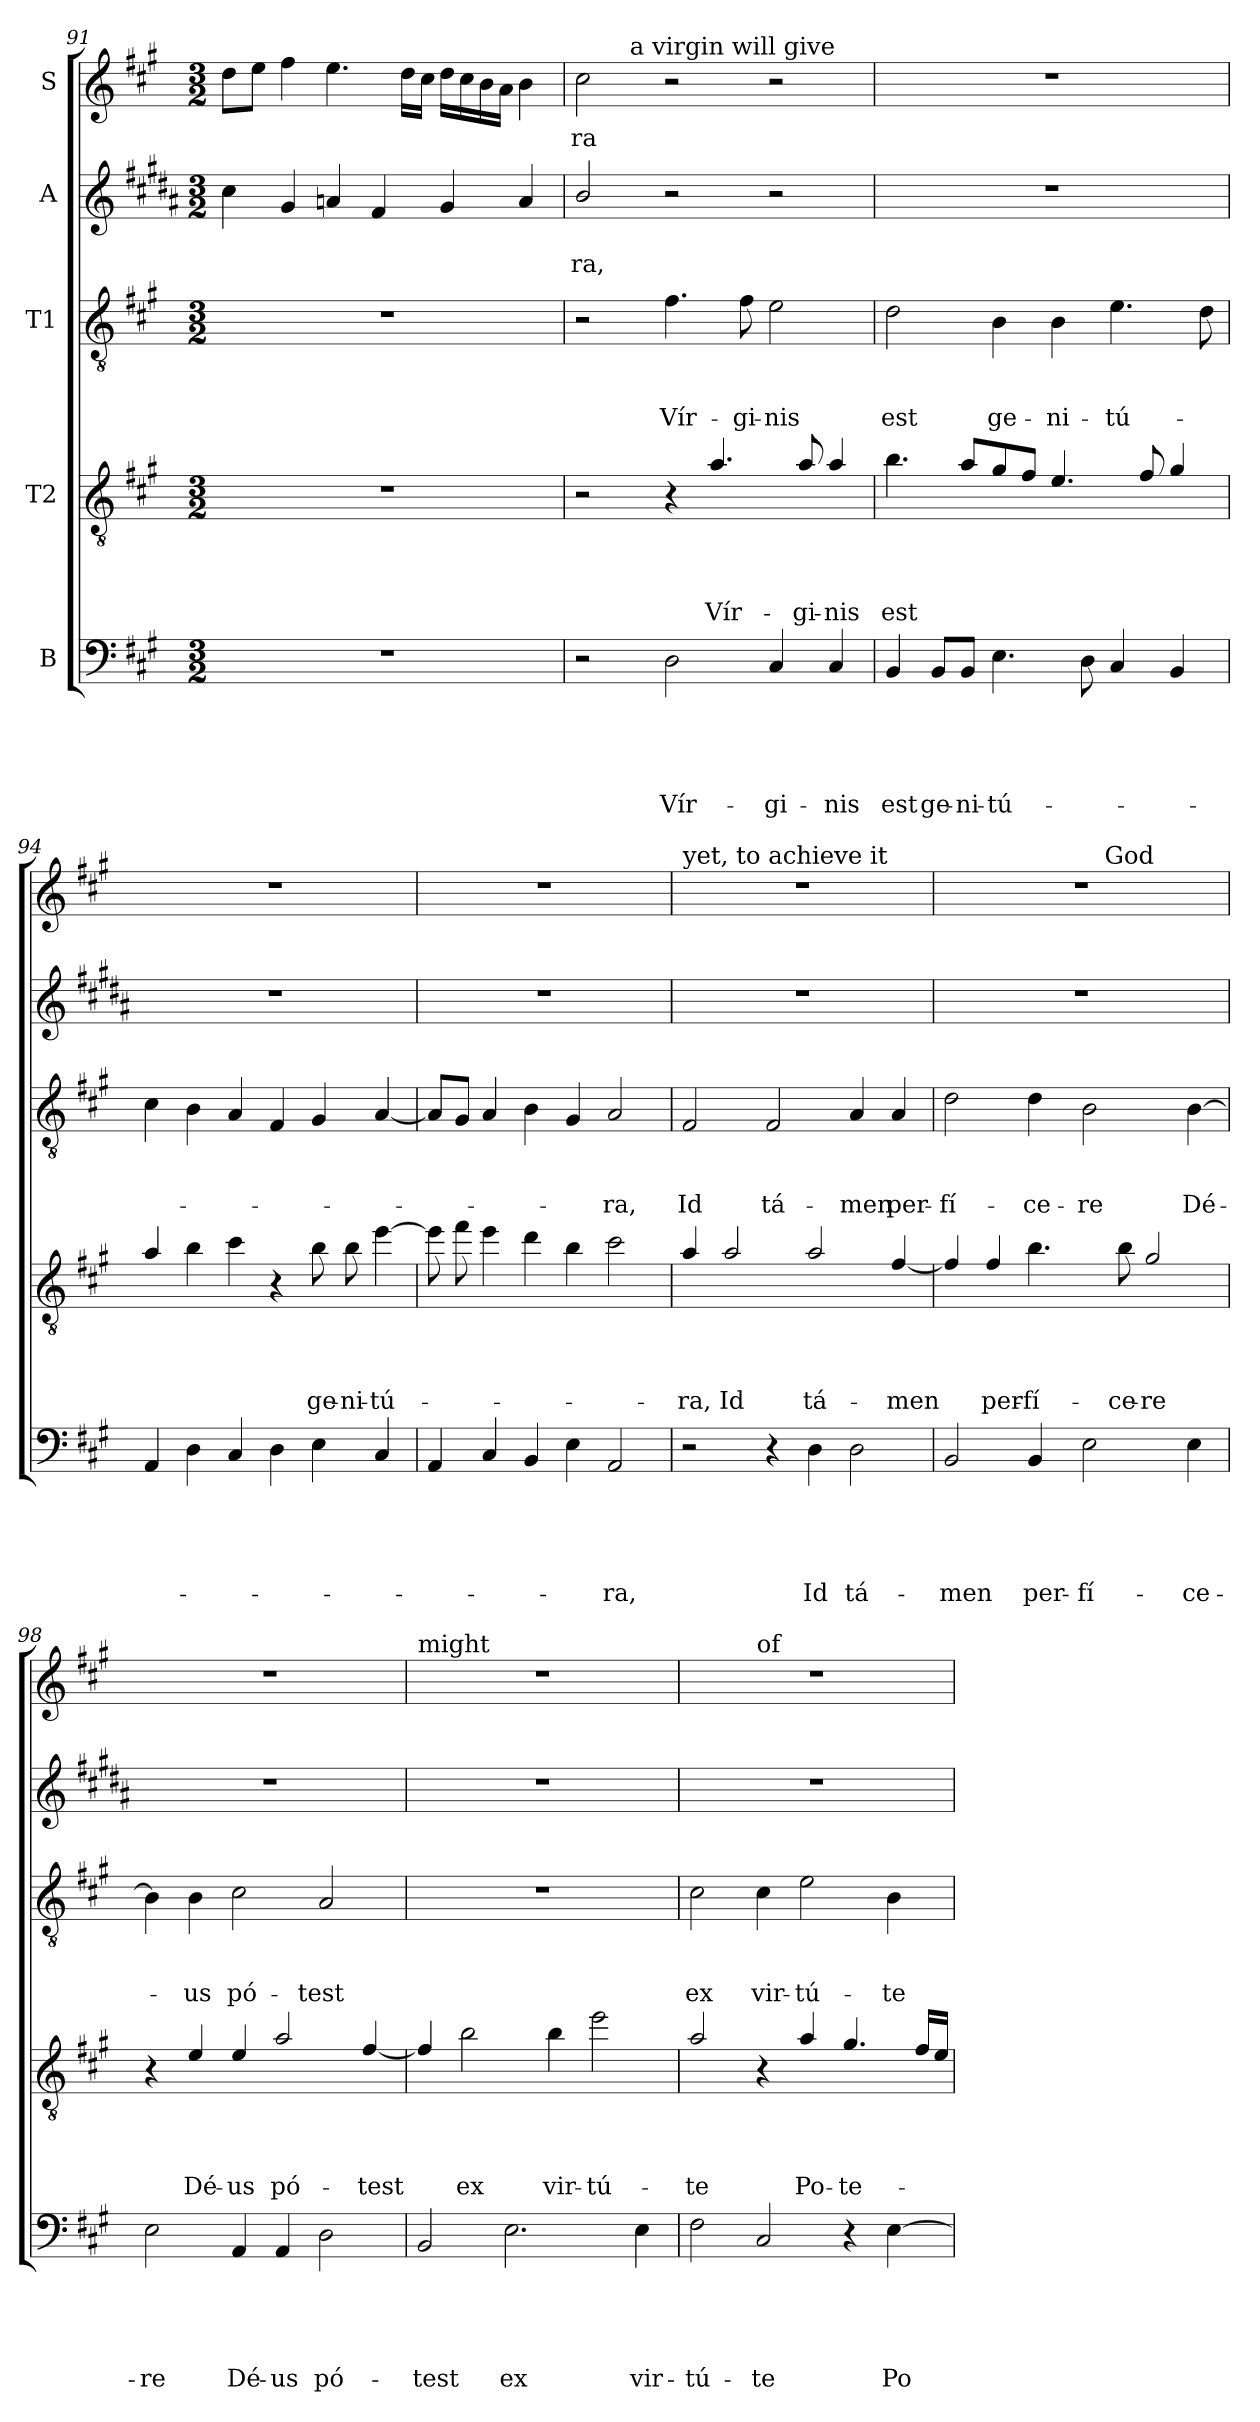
**kern	**text	**text	**text	**text	**text	**kern	**text	**text	**text	**text	**kern	**text	**text	**text	**kern	**text	**text	**kern	**text
*part5	*part5	*part5	*part5	*part5	*part5	*part4	*part4	*part4	*part4	*part4	*part3	*part3	*part3	*part3	*part2	*part2	*part2	*part1	*part1
*staff5	*staff5	*staff5	*staff5	*staff5	*staff5	*staff4	*staff4	*staff4	*staff4	*staff4	*staff3	*staff3	*staff3	*staff3	*staff2	*staff2	*staff2	*staff1	*staff1
*I"B	*	*	*	*	*	*I"T2	*	*	*	*	*I"T1	*	*	*	*I"A	*	*	*I"S	*
*clefF4	*	*	*	*	*	*clefGv2	*	*	*	*	*clefGv2	*	*	*	*clefG2	*	*	*clefG2	*
*	*	*	*	*	*	*ITrd8c14	*	*	*	*	*	*	*	*	*ITrd1c2	*	*	*	*
*k[f#c#g#]	*	*	*	*	*	*k[f#c#g#]	*	*	*	*	*k[f#c#g#]	*	*	*	*k[f#c#g#]	*	*	*k[f#c#g#]	*
*A:	*	*	*	*	*	*A:	*	*	*	*	*A:	*	*	*	*A:	*	*	*A:	*
*M3/2	*	*	*	*	*	*M3/2	*	*	*	*	*M3/2	*	*	*	*M3/2	*	*	*M3/2	*
=91	=91	=91	=91	=91	=91	=91	=91	=91	=91	=91	=91	=91	=91	=91	=91	=91	=91	=91	=91
1.r	.	.	.	.	.	1.r	.	.	.	.	1.r	.	.	.	4b\	.	.	8dd\L	.
.	.	.	.	.	.	.	.	.	.	.	.	.	.	.	.	.	.	8ee\J	.
.	.	.	.	.	.	.	.	.	.	.	.	.	.	.	4f#/	.	.	4ff#\	.
.	.	.	.	.	.	.	.	.	.	.	.	.	.	.	4g/	.	.	4.ee\	.
.	.	.	.	.	.	.	.	.	.	.	.	.	.	.	4e/	.	.	.	.
.	.	.	.	.	.	.	.	.	.	.	.	.	.	.	.	.	.	16dd\LL	.
.	.	.	.	.	.	.	.	.	.	.	.	.	.	.	.	.	.	16cc#\JJ	.
.	.	.	.	.	.	.	.	.	.	.	.	.	.	.	4f#/	.	.	16dd\LL	.
.	.	.	.	.	.	.	.	.	.	.	.	.	.	.	.	.	.	16cc#\	.
.	.	.	.	.	.	.	.	.	.	.	.	.	.	.	.	.	.	16b\	.
.	.	.	.	.	.	.	.	.	.	.	.	.	.	.	.	.	.	16a\JJ	.
.	.	.	.	.	.	.	.	.	.	.	.	.	.	.	4g/	.	.	4b\	.
=92	=92	=92	=92	=92	=92	=92	=92	=92	=92	=92	=92	=92	=92	=92	=92	=92	=92	=92	=92
!	!	!	!	!	!	!	!	!	!	!	!	!	!	!	!	!	!LO:LY:b	!	!LO:LY:b
*	*	*	*	*	*	*	*	*	*	*	*	*	*	*	*	*	*	*^	*
2r	.	.	.	.	.	2r	.	.	.	.	2r	.	.	.	2a/	.	-ra,	2cc#\	3ryy	-ra
!	!	!	!	!	!	!	!	!	!	!	!	!	!	!	!	!	!	!	!LO:TX:a:t=a virgin will give	!
.	.	.	.	.	.	.	.	.	.	.	.	.	.	.	.	.	.	.	3%2..ryy	.
!	!	!	!	!	!LO:LY:b	!	!	!	!	!	!	!	!	!LO:LY:b	!	!	!	!	!	!
2D\	.	.	.	.	Vír-	4r	.	.	.	.	4.f#\	.	.	Vír-	2r	.	.	2r	.	.
!	!	!	!	!	!	!	!	!	!	!LO:LY:b	!	!	!	!	!	!	!	!	!	!
.	.	.	.	.	.	4.A/	.	.	.	Vír-	.	.	.	.	.	.	.	.	.	.
!	!	!	!	!	!	!	!	!	!	!	!	!	!	!LO:LY:b	!	!	!	!	!	!
.	.	.	.	.	.	.	.	.	.	.	8f#\	.	.	-gi-	.	.	.	.	.	.
!	!	!	!	!	!LO:LY:b	!	!	!	!	!	!	!	!	!LO:LY:b	!	!	!	!	!	!
4C#/	.	.	.	.	-gi-	.	.	.	.	.	2e\	.	.	-nis	2r	.	.	2r	.	.
!	!	!	!	!	!	!	!	!	!	!LO:LY:b	!	!	!	!	!	!	!	!	!	!
.	.	.	.	.	.	8A/	.	.	.	-gi-	.	.	.	.	.	.	.	.	.	.
!	!	!	!	!	!LO:LY:b	!	!	!	!	!LO:LY:b	!	!	!	!	!	!	!	!	!	!
4C#/	.	.	.	.	-nis	4A/	.	.	.	-nis	.	.	.	.	.	.	.	.	.	.
!!LO:LB:g=z
=93	=93	=93	=93	=93	=93	=93	=93	=93	=93	=93	=93	=93	=93	=93	=93	=93	=93	=93	=93	=93
!	!	!	!	!	!	!	!	!	!	!	!	!	!	!	!	!	!	!LO:TX:a:t=birth,	!	!
!	!	!	!	!	!LO:LY:b	!	!	!	!	!LO:LY:b	!	!	!	!LO:LY:b	!	!	!	!	!	!
*	*	*	*	*	*	*	*	*	*	*	*	*	*	*	*	*	*	*v	*v	*
4BB/	.	.	.	.	est	4.B\	.	.	.	est	2d\	.	.	est	1.r	.	.	1.r	.
!	!	!	!	!	!LO:LY:b	!	!	!	!	!	!	!	!	!	!	!	!	!	!
8BB/L	.	.	.	.	ge-	.	.	.	.	.	.	.	.	.	.	.	.	.	.
!	!	!	!	!	!LO:LY:b	!	!	!	!	!	!	!	!	!	!	!	!	!	!
8BB/J	.	.	.	.	-ni-	8A/L	.	.	.	.	.	.	.	.	.	.	.	.	.
!	!	!	!	!	!LO:LY:b	!	!	!	!	!	!	!	!	!LO:LY:b	!	!	!	!	!
4.E\	.	.	.	.	-tú-	8G#/	.	.	.	.	4B\	.	.	ge-	.	.	.	.	.
.	.	.	.	.	.	8F#/J	.	.	.	.	.	.	.	.	.	.	.	.	.
!	!	!	!	!	!	!	!	!	!	!	!	!	!	!LO:LY:b	!	!	!	!	!
.	.	.	.	.	.	4.E/	.	.	.	.	4B\	.	.	-ni-	.	.	.	.	.
8D\	.	.	.	.	.	.	.	.	.	.	.	.	.	.	.	.	.	.	.
!	!	!	!	!	!	!	!	!	!	!	!	!	!	!LO:LY:b	!	!	!	!	!
4C#/	.	.	.	.	.	.	.	.	.	.	4.e\	.	.	-tú-	.	.	.	.	.
.	.	.	.	.	.	8F#/	.	.	.	.	.	.	.	.	.	.	.	.	.
4BB/	.	.	.	.	.	4G#/	.	.	.	.	.	.	.	.	.	.	.	.	.
.	.	.	.	.	.	.	.	.	.	.	8d\	.	.	.	.	.	.	.	.
=94	=94	=94	=94	=94	=94	=94	=94	=94	=94	=94	=94	=94	=94	=94	=94	=94	=94	=94	=94
4AA/	.	.	.	.	.	4A/	.	.	.	.	4c#\	.	.	.	1.r	.	.	1.r	.
4D\	.	.	.	.	.	4B\	.	.	.	.	4B\	.	.	.	.	.	.	.	.
4C#/	.	.	.	.	.	4c#\	.	.	.	.	4A/	.	.	.	.	.	.	.	.
4D\	.	.	.	.	.	4r	.	.	.	.	4F#/	.	.	.	.	.	.	.	.
!	!	!	!	!	!	!	!	!	!	!LO:LY:b	!	!	!	!	!	!	!	!	!
4E\	.	.	.	.	.	8B\	.	.	.	ge-	4G#/	.	.	.	.	.	.	.	.
!	!	!	!	!	!	!	!	!	!	!LO:LY:b	!	!	!	!	!	!	!	!	!
.	.	.	.	.	.	8B\	.	.	.	-ni-	.	.	.	.	.	.	.	.	.
!	!	!	!	!	!	!	!	!	!	!LO:LY:b	!	!	!	!	!	!	!	!	!
4C#/	.	.	.	.	.	[4e\	.	.	.	-tú-	[4A/	.	.	.	.	.	.	.	.
=95	=95	=95	=95	=95	=95	=95	=95	=95	=95	=95	=95	=95	=95	=95	=95	=95	=95	=95	=95
4AA/	.	.	.	.	.	8e\]	.	.	.	.	8A/L]	.	.	.	1.r	.	.	1.r	.
.	.	.	.	.	.	8f#\	.	.	.	.	8G#/J	.	.	.	.	.	.	.	.
4C#/	.	.	.	.	.	4e\	.	.	.	.	4A/	.	.	.	.	.	.	.	.
4BB/	.	.	.	.	.	4d\	.	.	.	.	4B\	.	.	.	.	.	.	.	.
4E\	.	.	.	.	.	4B\	.	.	.	.	4G#/	.	.	.	.	.	.	.	.
!	!	!	!	!	!LO:LY:b	!	!	!	!	!	!	!	!	!LO:LY:b	!	!	!	!	!
2AA/	.	.	.	.	-ra,	2c#\	.	.	.	.	2A/	.	.	-ra,	.	.	.	.	.
!!LO:PB:g=z
=96	=96	=96	=96	=96	=96	=96	=96	=96	=96	=96	=96	=96	=96	=96	=96	=96	=96	=96	=96
!	!	!	!	!	!	!	!	!	!	!	!	!	!	!	!	!	!	!LO:TX:a:t=yet, to achieve it	!
!	!	!	!	!	!	!	!	!	!	!LO:LY:b	!	!	!	!LO:LY:b	!	!	!	!	!
2r	.	.	.	.	.	4A/	.	.	.	-ra,	2F#/	.	.	Id	1.r	.	.	1.r	.
!	!	!	!	!	!	!	!	!	!	!LO:LY:b	!	!	!	!	!	!	!	!	!
.	.	.	.	.	.	2A/	.	.	.	Id	.	.	.	.	.	.	.	.	.
!	!	!	!	!	!	!	!	!	!	!	!	!	!	!LO:LY:b	!	!	!	!	!
4r	.	.	.	.	.	.	.	.	.	.	2F#/	.	.	tá-	.	.	.	.	.
!	!	!	!	!	!LO:LY:b	!	!	!	!	!LO:LY:b	!	!	!	!	!	!	!	!	!
4D\	.	.	.	.	Id	2A/	.	.	.	tá-	.	.	.	.	.	.	.	.	.
!	!	!	!	!	!LO:LY:b	!	!	!	!	!	!	!	!	!LO:LY:b	!	!	!	!	!
2D\	.	.	.	.	tá-	.	.	.	.	.	4A/	.	.	-men	.	.	.	.	.
!	!	!	!	!	!	!	!	!	!	!LO:LY:b	!	!	!	!LO:LY:b	!	!	!	!	!
.	.	.	.	.	.	[4F#/	.	.	.	-men	4A/	.	.	per-	.	.	.	.	.
=97	=97	=97	=97	=97	=97	=97	=97	=97	=97	=97	=97	=97	=97	=97	=97	=97	=97	=97	=97
!	!	!	!	!	!LO:LY:b	!	!	!	!	!	!	!	!	!LO:LY:b	!	!	!	!	!
*	*	*	*	*	*	*	*	*	*	*	*	*	*	*	*	*	*	*^	*
2BB/	.	.	.	.	-men	4F#/]	.	.	.	.	2d\	.	.	-fí-	1.r	.	.	1.r	3%2ryy	.
!	!	!	!	!	!	!	!	!	!	!LO:LY:b	!	!	!	!	!	!	!	!	!	!
.	.	.	.	.	.	4F#/	.	.	.	per-	.	.	.	.	.	.	.	.	.	.
!	!	!	!	!	!LO:LY:b	!	!	!	!	!LO:LY:b	!	!	!	!LO:LY:b	!	!	!	!	!	!
4BB/	.	.	.	.	per-	4.B\	.	.	.	-fí-	4d\	.	.	-ce-	.	.	.	.	.	.
.	.	.	.	.	.	.	.	.	.	.	.	.	.	.	.	.	.	.	6ryy	.
!	!	!	!	!	!LO:LY:b	!	!	!	!	!	!	!	!	!LO:LY:b	!	!	!	!	!	!
2E\	.	.	.	.	-fí-	.	.	.	.	.	2B\	.	.	-re	.	.	.	.	.	.
!	!	!	!	!	!	!	!	!	!	!	!	!	!	!	!	!	!	!	!LO:TX:a:t=God	!
.	.	.	.	.	.	.	.	.	.	.	.	.	.	.	.	.	.	.	3%2ryy	.
!	!	!	!	!	!	!	!	!	!	!LO:LY:b	!	!	!	!	!	!	!	!	!	!
.	.	.	.	.	.	8B\	.	.	.	-ce-	.	.	.	.	.	.	.	.	.	.
!	!	!	!	!	!	!	!	!	!	!LO:LY:b	!	!	!	!	!	!	!	!	!	!
.	.	.	.	.	.	2G#/	.	.	.	-re	.	.	.	.	.	.	.	.	.	.
!	!	!	!	!	!LO:LY:b	!	!	!	!	!	!	!	!	!LO:LY:b	!	!	!	!	!	!
4E\	.	.	.	.	-ce-	.	.	.	.	.	[4B\	.	.	Dé-	.	.	.	.	.	.
=98	=98	=98	=98	=98	=98	=98	=98	=98	=98	=98	=98	=98	=98	=98	=98	=98	=98	=98	=98	=98
!	!	!	!	!	!	!	!	!	!	!	!	!	!	!	!	!	!	!LO:TX:a:t=is able, with the	!	!
!	!	!	!	!	!LO:LY:b	!	!	!	!	!	!	!	!	!	!	!	!	!	!	!
*	*	*	*	*	*	*	*	*	*	*	*	*	*	*	*	*	*	*v	*v	*
2E\	.	.	.	.	-re	4r	.	.	.	.	4B\]	.	.	.	1.r	.	.	1.r	.
!	!	!	!	!	!	!	!	!	!	!LO:LY:b	!	!	!	!LO:LY:b	!	!	!	!	!
.	.	.	.	.	.	4E/	.	.	.	Dé-	4B\	.	.	-us	.	.	.	.	.
!	!	!	!	!	!LO:LY:b	!	!	!	!	!LO:LY:b	!	!	!	!LO:LY:b	!	!	!	!	!
4AA/	.	.	.	.	Dé-	4E/	.	.	.	-us	2c#\	.	.	pó-	.	.	.	.	.
!	!	!	!	!	!LO:LY:b	!	!	!	!	!LO:LY:b	!	!	!	!	!	!	!	!	!
4AA/	.	.	.	.	-us	2A/	.	.	.	pó-	.	.	.	.	.	.	.	.	.
!	!	!	!	!	!LO:LY:b	!	!	!	!	!	!	!	!	!LO:LY:b	!	!	!	!	!
2D\	.	.	.	.	pó-	.	.	.	.	.	2A/	.	.	-test	.	.	.	.	.
!	!	!	!	!	!	!	!	!	!	!LO:LY:b	!	!	!	!	!	!	!	!	!
.	.	.	.	.	.	[4F#/	.	.	.	-test	.	.	.	.	.	.	.	.	.
=99	=99	=99	=99	=99	=99	=99	=99	=99	=99	=99	=99	=99	=99	=99	=99	=99	=99	=99	=99
!	!	!	!	!	!	!	!	!	!	!	!	!	!	!	!	!	!	!LO:TX:a:t=might	!
!	!	!	!	!	!LO:LY:b	!	!	!	!	!	!	!	!	!	!	!	!	!	!
2BB/	.	.	.	.	-test	4F#/]	.	.	.	.	1.r	.	.	.	1.r	.	.	1.r	.
!	!	!	!	!	!	!	!	!	!	!LO:LY:b	!	!	!	!	!	!	!	!	!
.	.	.	.	.	.	2B\	.	.	.	ex	.	.	.	.	.	.	.	.	.
!	!	!	!	!	!LO:LY:b	!	!	!	!	!	!	!	!	!	!	!	!	!	!
2.E\	.	.	.	.	ex	.	.	.	.	.	.	.	.	.	.	.	.	.	.
!	!	!	!	!	!	!	!	!	!	!LO:LY:b	!	!	!	!	!	!	!	!	!
.	.	.	.	.	.	4B\	.	.	.	vir-	.	.	.	.	.	.	.	.	.
!	!	!	!	!	!	!	!	!	!	!LO:LY:b	!	!	!	!	!	!	!	!	!
.	.	.	.	.	.	2e\	.	.	.	-tú-	.	.	.	.	.	.	.	.	.
!	!	!	!	!	!LO:LY:b	!	!	!	!	!	!	!	!	!	!	!	!	!	!
4E\	.	.	.	.	vir-	.	.	.	.	.	.	.	.	.	.	.	.	.	.
!!LO:LB:g=z
=100	=100	=100	=100	=100	=100	=100	=100	=100	=100	=100	=100	=100	=100	=100	=100	=100	=100	=100	=100
!	!	!	!	!	!LO:LY:b	!	!	!	!	!LO:LY:b	!	!	!	!LO:LY:b	!	!	!	!	!
*	*	*	*	*	*	*	*	*	*	*	*	*	*	*	*	*	*	*^	*
2F#\	.	.	.	.	-tú-	2A/	.	.	.	-te	2c#\	.	.	ex	1.r	.	.	1.r	2ryy	.
!	!	!	!	!	!	!	!	!	!	!	!	!	!	!	!	!	!	!	!LO:TX:a:t=of	!
!	!	!	!	!	!LO:LY:b	!	!	!	!	!	!	!	!	!LO:LY:b	!	!	!	!	!	!
2C#/	.	.	.	.	-te	4r	.	.	.	.	4c#\	.	.	vir-	.	.	.	.	1ryy	.
!	!	!	!	!	!	!	!	!	!	!LO:LY:b	!	!	!	!LO:LY:b	!	!	!	!	!	!
.	.	.	.	.	.	4A/	.	.	.	Po-	2e\	.	.	-tú-	.	.	.	.	.	.
!	!	!	!	!	!	!	!	!	!	!LO:LY:b	!	!	!	!	!	!	!	!	!	!
4r	.	.	.	.	.	4.G#/	.	.	.	-te-	.	.	.	.	.	.	.	.	.	.
!	!	!	!	!	!LO:LY:b	!	!	!	!	!	!	!	!	!LO:LY:b	!	!	!	!	!	!
[4E\	.	.	.	.	Po-	.	.	.	.	.	4B\	.	.	-te	.	.	.	.	.	.
.	.	.	.	.	.	16F#/LL	.	.	.	.	.	.	.	.	.	.	.	.	.	.
.	.	.	.	.	.	16E/JJ	.	.	.	.	.	.	.	.	.	.	.	.	.	.
*	*	*	*	*	*	*	*	*	*	*	*	*	*	*	*	*	*	*v	*v	*
=	=	=	=	=	=	=	=	=	=	=	=	=	=	=	=	=	=	=	=
*-	*-	*-	*-	*-	*-	*-	*-	*-	*-	*-	*-	*-	*-	*-	*-	*-	*-	*-	*-
